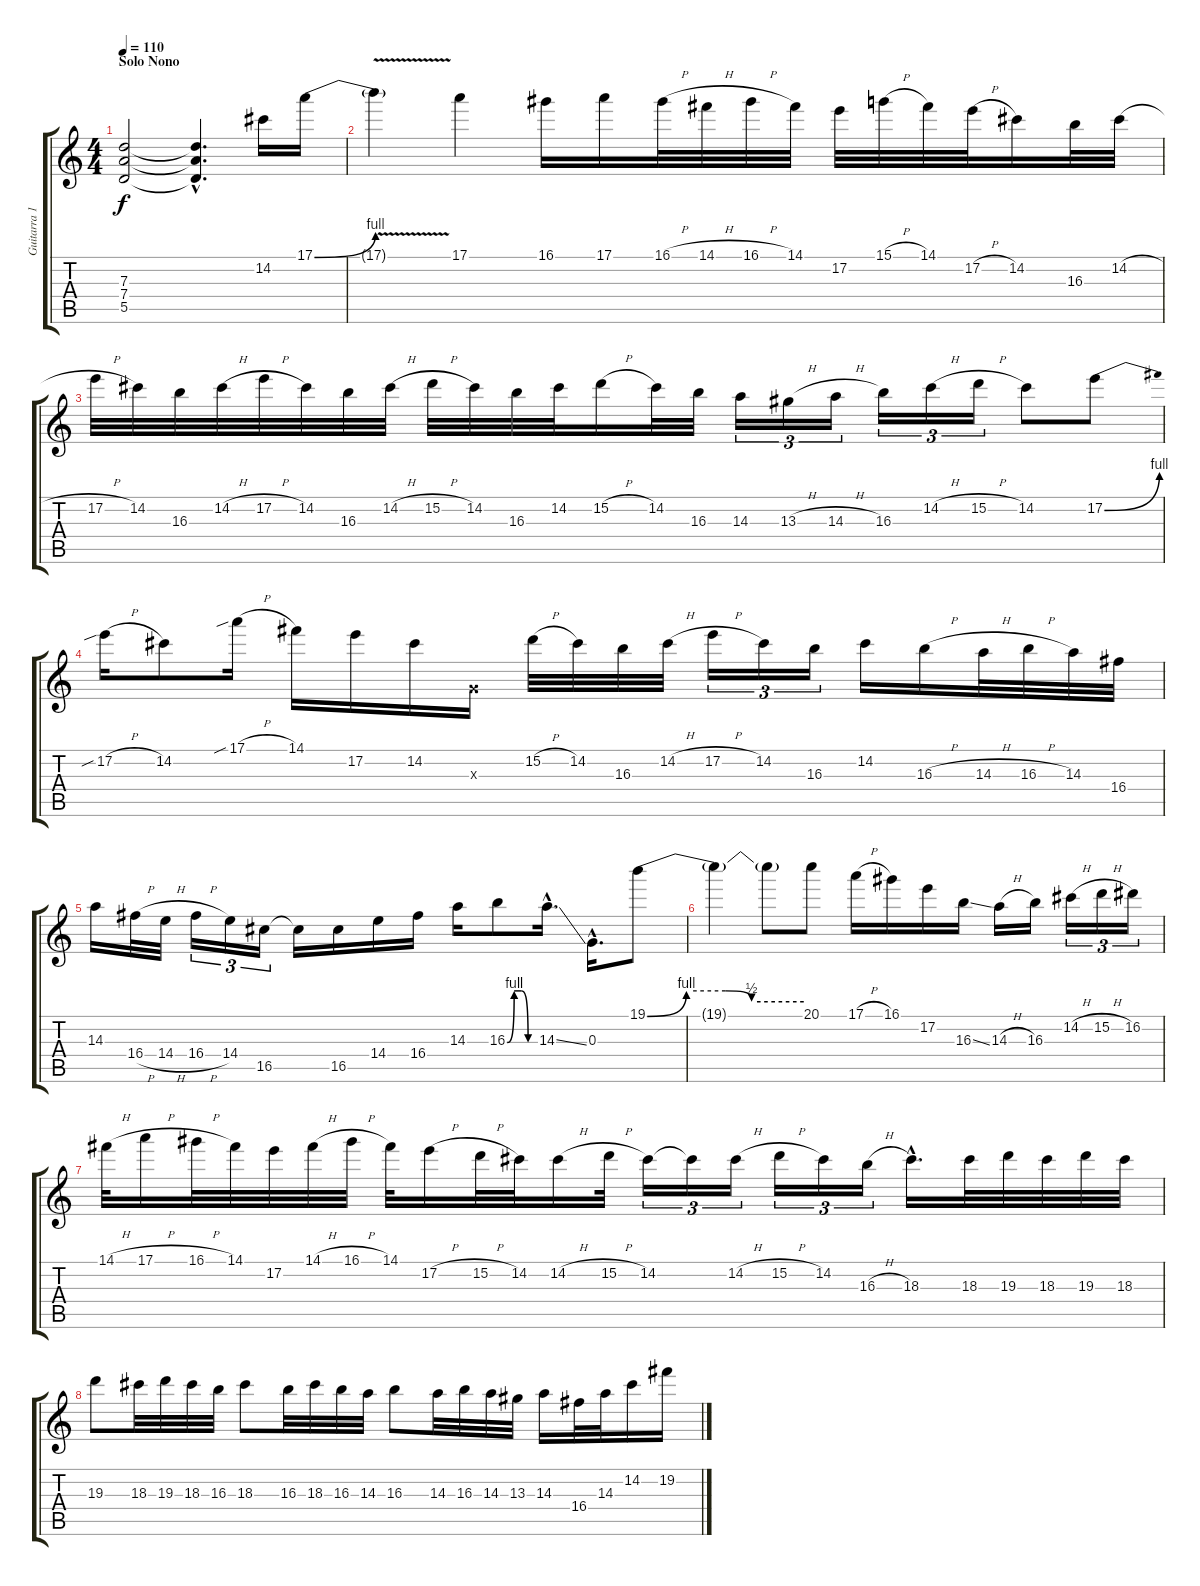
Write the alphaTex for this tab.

\track ("Guitarra 1" "Guitarra 1") {instrument distortionguitar}
\staff {score tabs}
\tuning (E4 B3 G3 D3 A2 E2) {hide}
\ts (4 4)
\section ("" "Solo Nono")
\tempo 110
\clef g2
\ks c
(7.3 7.4 5.5).2{dy f} (7.3{hac t} 7.4{hac t} 5.5{hac t}).4{d} 14.2.16 17.1{be (bend 0 0 60 4)}.16 |
17.1{v t}.4 17.1.4 16.1.16 17.1.16 16.1{h}.32 14.1{h}.32 16.1{h}.32 14.1.32 17.2.32 15.1{h}.32 14.1.32 17.2{h}.32 14.2.16 16.3.32 14.2{h}.32 |
17.2{h}.32 14.2.32 16.3.32 14.2{h}.32 17.2{h}.32 14.2.32 16.3.32 14.2{h}.32 15.2{h}.32 14.2.32 16.3.32 14.2.32 15.2{h}.16 14.2.32 16.3.32 14.3.16{tu (3 2)} 13.3{h}.16{tu (3 2)} 14.3{h}.16{tu (3 2)} 16.3.16{tu (3 2)} 14.2{h}.16{tu (3 2)} 15.2{h}.16{tu (3 2)} 14.2.8 17.2{be (bend 0 0 60 4)}.8 |
17.2{sib h}.16 14.2.8 17.1{sib h}.16 14.1.16 17.2.16 14.2.16 0.3{x}.16 15.2{h}.32 14.2.32 16.3.32 14.2{h}.32 17.2{h}.16{tu (3 2)} 14.2.16{tu (3 2)} 16.3.16{tu (3 2)} 14.2.16 16.3{h}.16 14.3{h}.32 16.3{h}.32 14.3.32 16.4.32 |
14.3.16 16.4{h}.32 14.4{h}.32 16.4{h}.16{tu (3 2)} 14.4.16{tu (3 2)} 16.5.16{tu (3 2)} 16.5{t}.16 16.5.16 14.4.16 16.4.16 14.3.16 16.3{be (custom 0 0 15 4 30 4 45 0 60 0)}.8 14.3{ss hac}.16{d} 0.3{hac}.16{d} 19.1{be (custom 0 0 15 4 30 4 40 2 60 2)}.8 |
19.1{t}.4 19.1{t}.8 20.1.8 17.1{h}.16 16.1.16 17.2.16 16.3{ss}.16 14.3{h}.16 16.3.16 14.2{h}.16{tu (3 2)} 15.2{h}.16{tu (3 2)} 16.2.16{tu (3 2)} |
14.1{h}.32 17.1{h}.16 16.1{h}.32 14.1.32 17.2.32 14.1{h}.32 16.1{h}.32 14.1.32 17.2{h}.16 15.2{h}.32 14.2.32 14.2{h}.16 15.2{h}.32 14.2.16{tu (3 2)} 14.2{t}.16{tu (3 2)} 14.2{h}.16{tu (3 2)} 15.2{h}.16{tu (3 2)} 14.2.16{tu (3 2)} 16.3{h}.16{tu (3 2)} 18.3{hac}.16{d} 18.3.32 19.3.32 18.3.32 19.3.32 18.3.32 |
19.3.8 18.3.32 19.3.32 18.3.32 16.3.32 18.3.8 16.3.32 18.3.32 16.3.32 14.3.32 16.3.8 14.3.32 16.3.32 14.3.32 13.3.32 14.3.16 16.4.32 14.3.32 14.2.16 19.2.16
